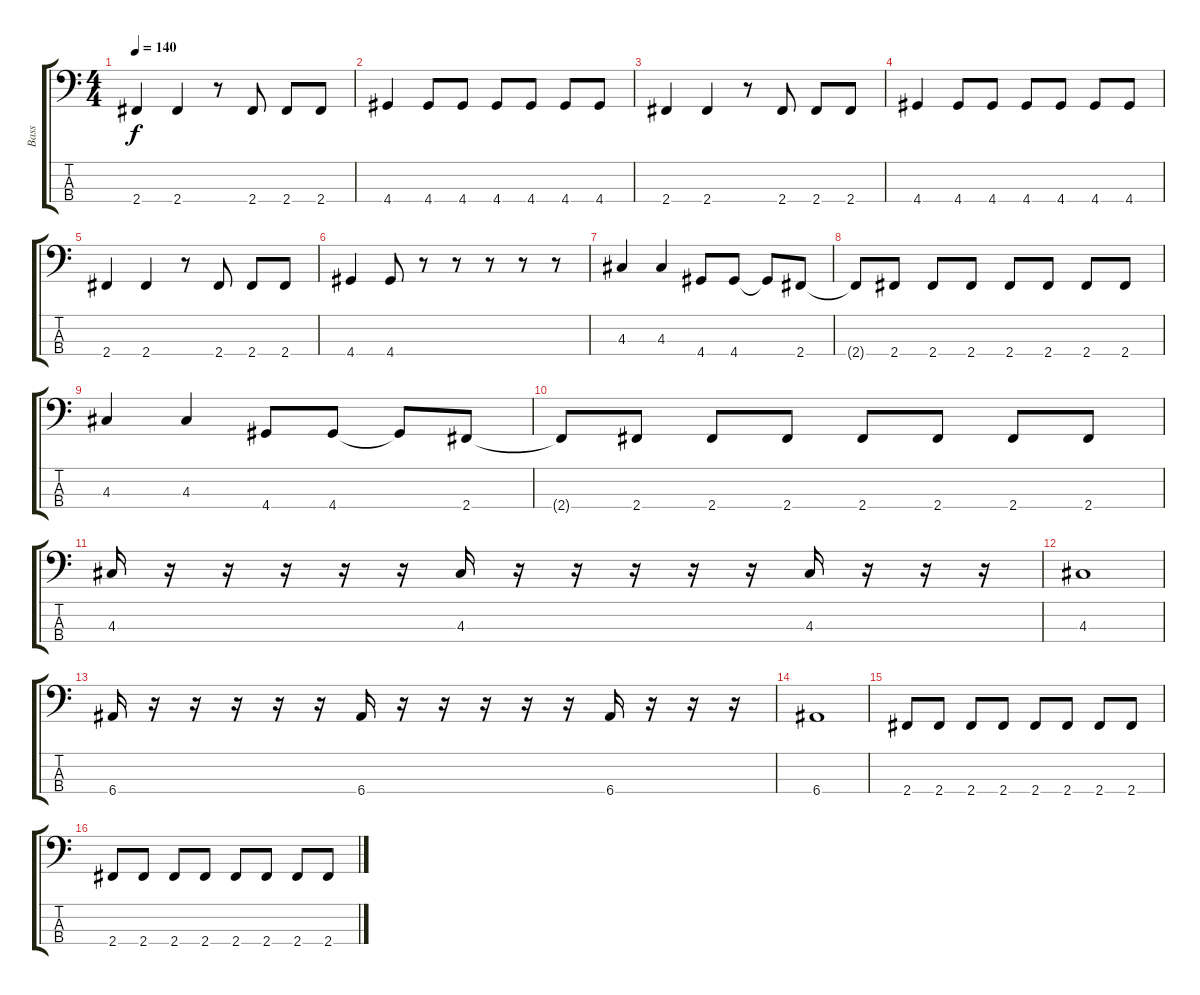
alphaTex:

\track ("Bass" "Bass") {instrument electricbasspick}
\staff {score tabs}
\tuning (G2 D2 A1 E1) {hide}
\ts (4 4)
\tempo 140
\clef f4
\ks c
2.4.4{dy f} 2.4.4 r.8 2.4.8 2.4.8 2.4.8 |
4.4.4 4.4.8 4.4.8 4.4.8 4.4.8 4.4.8 4.4.8 |
2.4.4 2.4.4 r.8 2.4.8 2.4.8 2.4.8 |
4.4.4 4.4.8 4.4.8 4.4.8 4.4.8 4.4.8 4.4.8 |
2.4.4 2.4.4 r.8 2.4.8 2.4.8 2.4.8 |
4.4.4 4.4.8 r.8 r.8 r.8 r.8 r.8 |
4.3.4 4.3.4 4.4.8 4.4.8 4.4{t}.8 2.4.8 |
2.4{t}.8 2.4.8 2.4.8 2.4.8 2.4.8 2.4.8 2.4.8 2.4.8 |
4.3.4 4.3.4 4.4.8 4.4.8 4.4{t}.8 2.4.8 |
2.4{t}.8 2.4.8 2.4.8 2.4.8 2.4.8 2.4.8 2.4.8 2.4.8 |
4.3.16 r.16 r.16 r.16 r.16 r.16 4.3.16 r.16 r.16 r.16 r.16 r.16 4.3.16 r.16 r.16 r.16 |
4.3.1 |
6.4.16 r.16 r.16 r.16 r.16 r.16 6.4.16 r.16 r.16 r.16 r.16 r.16 6.4.16 r.16 r.16 r.16 |
6.4.1 |
2.4.8 2.4.8 2.4.8 2.4.8 2.4.8 2.4.8 2.4.8 2.4.8 |
2.4.8 2.4.8 2.4.8 2.4.8 2.4.8 2.4.8 2.4.8 2.4.8
